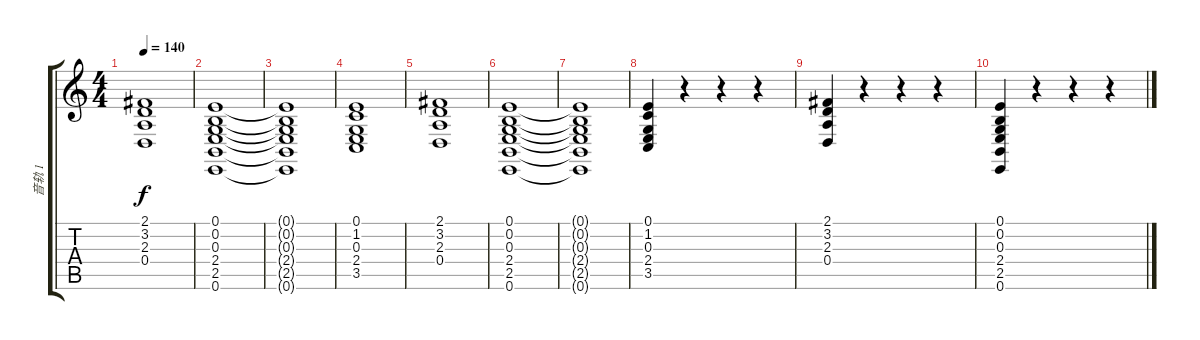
\track ("音轨 1" "音轨 1") {instrument flute}
\staff {score tabs}
\tuning (E4 B3 G3 D3 A2 E2) {hide}
\ts (4 4)
\tempo 140
\clef g2
\ks c
(2.1 3.2 2.3 0.4).1{dy f} |
(0.1 0.2 0.3 2.4 2.5 0.6).1 |
(0.1{t} 0.2{t} 0.3{t} 2.4{t} 2.5{t} 0.6{t}).1 |
(0.1 1.2 0.3 2.4 3.5).1 |
(2.1 3.2 2.3 0.4).1 |
(0.1 0.2 0.3 2.4 2.5 0.6).1 |
(0.1{t} 0.2{t} 0.3{t} 2.4{t} 2.5{t} 0.6{t}).1 |
(0.1 1.2 0.3 2.4 3.5).4 r.4 r.4 r.4 |
(2.1 3.2 2.3 0.4).4 r.4 r.4 r.4 |
(0.1 0.2 0.3 2.4 2.5 0.6).4 r.4 r.4 r.4
